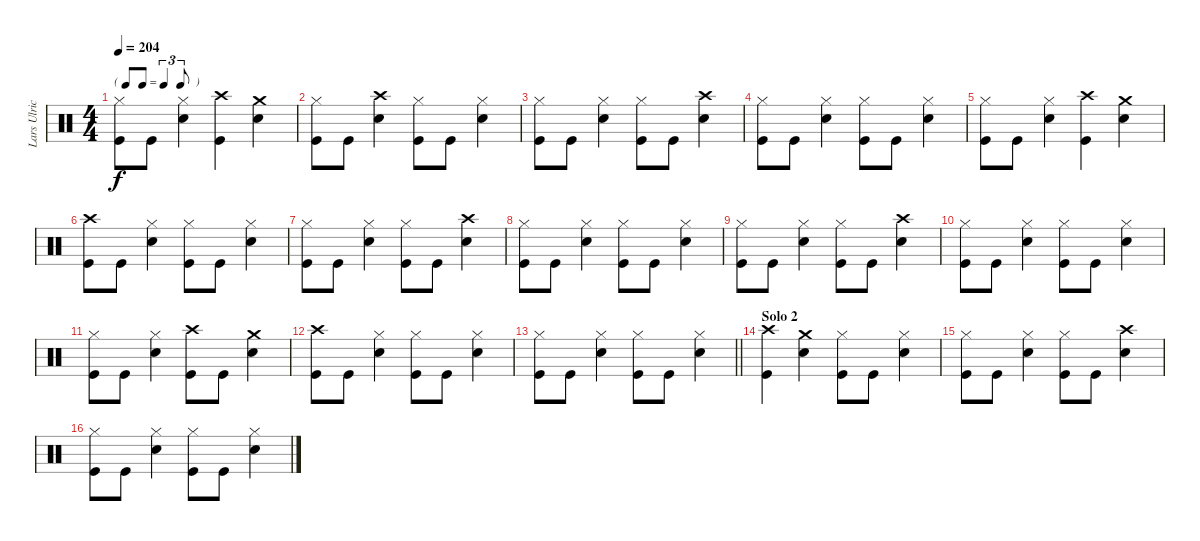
\track ("Lars Ulrich" "Lars Ulric") {instrument percussion}
\staff {score}
\articulation defaults
\ts (4 4)
\tf triplet8th
\tempo 204
\clef neutral
\ks c
("Hi-Hat (closed)" "Kick (hit)").8{dy f} "Kick (hit)".8 ("Hi-Hat (closed)" "Snare (hit) 2").4 ("Crash high (hit)" "Kick (hit)").4 ("Crash medium (hit)" "Snare (hit) 2").4 |
("Hi-Hat (closed)" "Kick (hit)").8 "Kick (hit)".8 ("Crash high (hit)" "Snare (hit) 2").4 ("Hi-Hat (closed)" "Kick (hit)").8 "Kick (hit)".8 ("Hi-Hat (closed)" "Snare (hit) 2").4 |
("Hi-Hat (closed)" "Kick (hit)").8 "Kick (hit)".8 ("Hi-Hat (closed)" "Snare (hit) 2").4 ("Hi-Hat (closed)" "Kick (hit)").8 "Kick (hit)".8 ("Crash high (hit)" "Snare (hit) 2").4 |
("Hi-Hat (closed)" "Kick (hit)").8 "Kick (hit)".8 ("Hi-Hat (closed)" "Snare (hit) 2").4 ("Hi-Hat (closed)" "Kick (hit)").8 "Kick (hit)".8 ("Hi-Hat (closed)" "Snare (hit) 2").4 |
("Hi-Hat (closed)" "Kick (hit)").8 "Kick (hit)".8 ("Hi-Hat (closed)" "Snare (hit) 2").4 ("Crash high (hit)" "Kick (hit)").4 ("Crash medium (hit)" "Snare (hit) 2").4 |
("Crash high (hit)" "Kick (hit)").8 "Kick (hit)".8 ("Hi-Hat (closed)" "Snare (hit) 2").4 ("Hi-Hat (closed)" "Kick (hit)").8 "Kick (hit)".8 ("Hi-Hat (closed)" "Snare (hit) 2").4 |
("Hi-Hat (closed)" "Kick (hit)").8 "Kick (hit)".8 ("Hi-Hat (closed)" "Snare (hit) 2").4 ("Hi-Hat (closed)" "Kick (hit)").8 "Kick (hit)".8 ("Crash high (hit)" "Snare (hit) 2").4 |
("Hi-Hat (closed)" "Kick (hit)").8 "Kick (hit)".8 ("Hi-Hat (closed)" "Snare (hit) 2").4 ("Hi-Hat (closed)" "Kick (hit)").8 "Kick (hit)".8 ("Hi-Hat (closed)" "Snare (hit) 2").4 |
("Hi-Hat (closed)" "Kick (hit)").8 "Kick (hit)".8 ("Hi-Hat (closed)" "Snare (hit) 2").4 ("Hi-Hat (closed)" "Kick (hit)").8 "Kick (hit)".8 ("Crash high (hit)" "Snare (hit) 2").4 |
("Hi-Hat (closed)" "Kick (hit)").8 "Kick (hit)".8 ("Hi-Hat (closed)" "Snare (hit) 2").4 ("Hi-Hat (closed)" "Kick (hit)").8 "Kick (hit)".8 ("Hi-Hat (closed)" "Snare (hit) 2").4 |
("Hi-Hat (closed)" "Kick (hit)").8 "Kick (hit)".8 ("Hi-Hat (closed)" "Snare (hit) 2").4 ("Crash high (hit)" "Kick (hit)").8 "Kick (hit)".8 ("Crash medium (hit)" "Snare (hit) 2").4 |
("Crash high (hit)" "Kick (hit)").8 "Kick (hit)".8 ("Hi-Hat (closed)" "Snare (hit) 2").4 ("Hi-Hat (closed)" "Kick (hit)").8 "Kick (hit)".8 ("Hi-Hat (closed)" "Snare (hit) 2").4 |
\barLineRight lightlight
("Hi-Hat (closed)" "Kick (hit)").8 "Kick (hit)".8 ("Hi-Hat (closed)" "Snare (hit) 2").4 ("Hi-Hat (closed)" "Kick (hit)").8 "Kick (hit)".8 ("Hi-Hat (closed)" "Snare (hit) 2").4 |
\section ("" "Solo 2")
("Crash high (hit)" "Kick (hit)").4 ("Crash medium (hit)" "Snare (hit) 2").4 ("Hi-Hat (closed)" "Kick (hit)").8 "Kick (hit)".8 ("Hi-Hat (closed)" "Snare (hit) 2").4 |
("Hi-Hat (closed)" "Kick (hit)").8 "Kick (hit)".8 ("Hi-Hat (closed)" "Snare (hit) 2").4 ("Hi-Hat (closed)" "Kick (hit)").8 "Kick (hit)".8 ("Crash high (hit)" "Snare (hit) 2").4 |
("Hi-Hat (closed)" "Kick (hit)").8 "Kick (hit)".8 ("Hi-Hat (closed)" "Snare (hit) 2").4 ("Hi-Hat (closed)" "Kick (hit)").8 "Kick (hit)".8 ("Hi-Hat (closed)" "Snare (hit) 2").4
